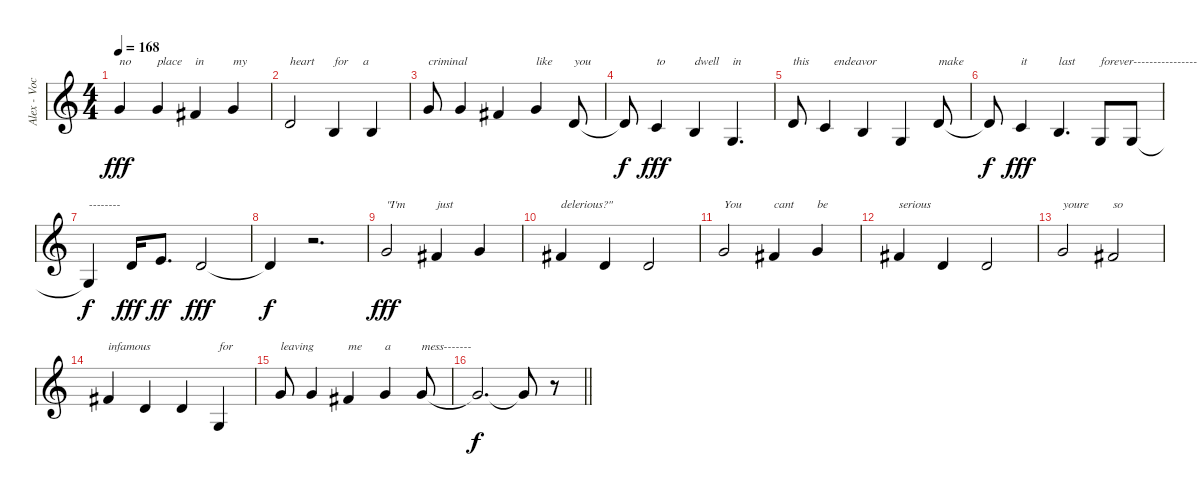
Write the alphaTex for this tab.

\track ("Alex - Vocals" "Alex - Voc") {instrument oboe}
\staff {score}
\tuning (E4 B3 G3 D3 A2 E2) {hide}
\ts (4 4)
\tempo 168
\clef g2
\ks c
3.1.4{txt "no" dy fff} 3.1.4{txt "place"} 2.1.4{txt "in"} 3.1.4{txt "my"} |
3.2.2{txt "heart"} 0.2.4{txt "for     a"} 0.2.4 |
3.1.8{txt "criminal"} 3.1.4 2.1.4 3.1.4{txt "like"} 3.2.8{txt "you"} |
3.2{t}.8{dy f} 1.2.4{txt "to" dy fff} 0.2.4{txt "dwell"} 0.3.4{d txt "in"} |
3.2.8{txt "this"} 1.2.4{txt "   endeavor"} 0.2.4 0.3.4 3.2.8{txt "make"} |
3.2{t}.8{dy f} 1.2.4{txt "it" dy fff} 0.2.4{d txt "last"} 0.3.8{txt "forever----------------"} 0.3.8 |
0.3{t}.4{txt "--------" dy f} 3.2.16{dy fff} 0.1.8{d dy ff} 3.2.2{dy fff} |
3.2{t}.4{dy f} r.2{d} |
3.1.2{txt "\"I'm " dy fff} 2.1.4{txt "just"} 3.1.4 |
2.1.4{txt "delerious?\""} 3.2.4 3.2.2 |
3.1.2{txt "You"} 2.1.4{txt "cant"} 3.1.4{txt "be"} |
2.1.4{txt "serious"} 3.2.4 3.2.2 |
3.1.2{txt "youre"} 2.1.2{txt "so"} |
2.1.4{txt "infamous"} 3.2.4 3.2.4 0.3.4{txt "for"} |
3.1.8{txt "leaving"} 3.1.4 2.1.4{txt "me"} 3.1.4{txt "a"} 3.1.8{txt "mess-------"} |
\barLineRight lightlight
3.1{t}.2{d dy f} 3.1{t}.8 r.8
